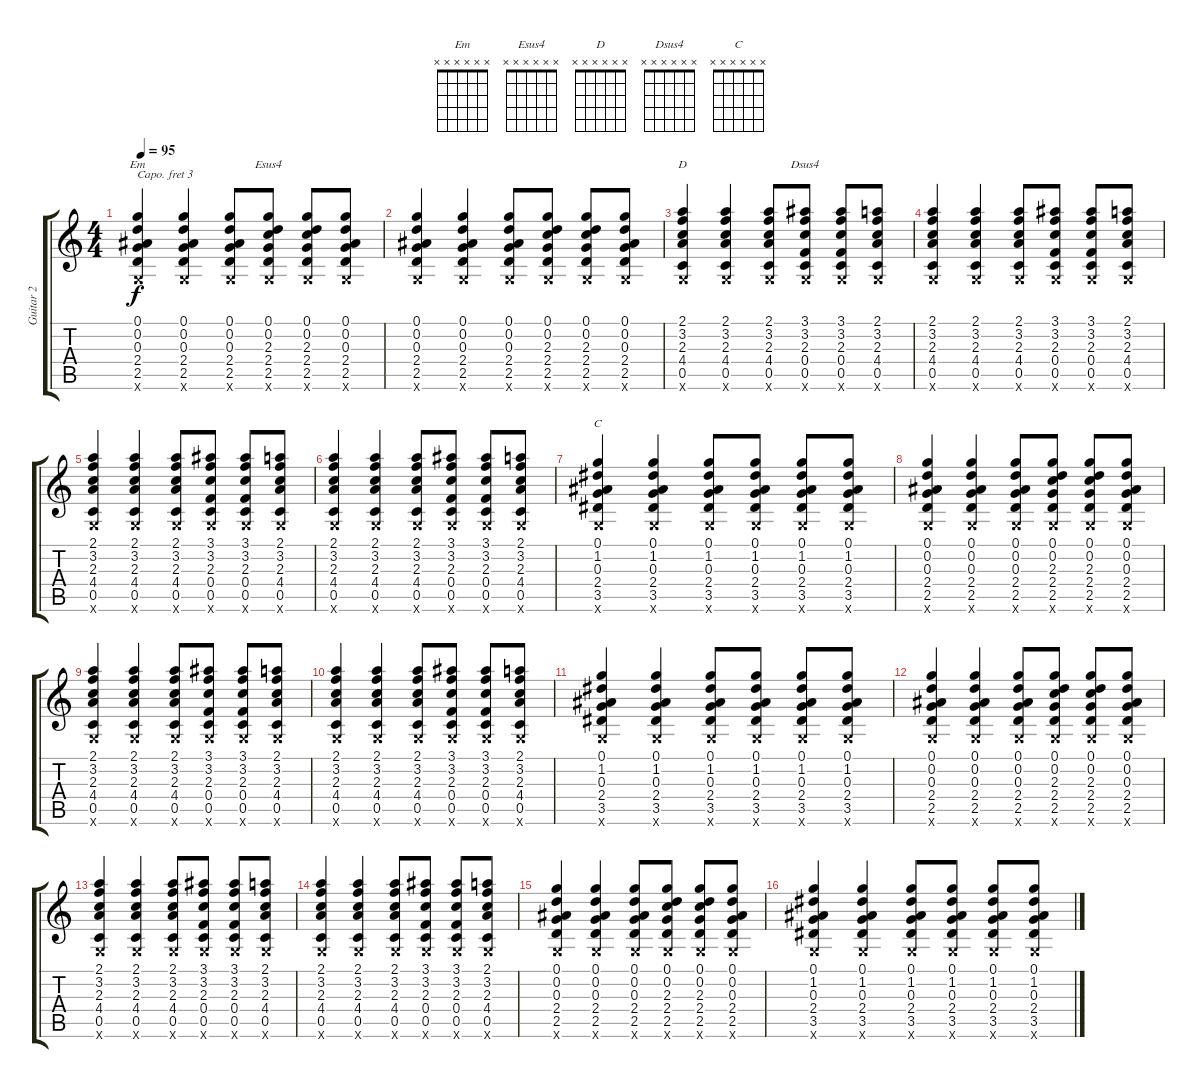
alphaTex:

\track ("Guitar 2" "Guitar 2") {instrument acousticguitarnylon}
\staff {score tabs}
\capo 3
\tuning (E4 B3 G3 D3 A2 E2) {hide}
\chord ("Em" x x x x x x) {firstfret 0}
\chord ("Esus4" x x x x x x) {firstfret 0}
\chord ("D" x x x x x x) {firstfret 0}
\chord ("Dsus4" x x x x x x) {firstfret 0}
\chord ("C" x x x x x x) {firstfret 0}
\ts (4 4)
\tempo 95
\clef g2
\ks c
(0.1 0.2 0.3 2.4 2.5 0.6{x}).4{ch "Em" dy f} (0.1 0.2 0.3 2.4 2.5 0.6{x}).4 (0.1 0.2 0.3 2.4 2.5 0.6{x}).8 (0.1 0.2 2.3 2.4 2.5 0.6{x}).8{ch "Esus4"} (0.1 0.2 2.3 2.4 2.5 0.6{x}).8 (0.1 0.2 0.3 2.4 2.5 0.6{x}).8 |
(0.1 0.2 0.3 2.4 2.5 0.6{x}).4 (0.1 0.2 0.3 2.4 2.5 0.6{x}).4 (0.1 0.2 0.3 2.4 2.5 0.6{x}).8 (0.1 0.2 2.3 2.4 2.5 0.6{x}).8 (0.1 0.2 2.3 2.4 2.5 0.6{x}).8 (0.1 0.2 0.3 2.4 2.5 0.6{x}).8 |
(2.1 3.2 2.3 4.4 0.5 0.6{x}).4{ch "D"} (2.1 3.2 2.3 4.4 0.5 0.6{x}).4 (2.1 3.2 2.3 4.4 0.5 0.6{x}).8 (3.1 3.2 2.3 0.4 0.5 0.6{x}).8{ch "Dsus4"} (3.1 3.2 2.3 0.4 0.5 0.6{x}).8 (2.1 3.2 2.3 4.4 0.5 0.6{x}).8 |
(2.1 3.2 2.3 4.4 0.5 0.6{x}).4 (2.1 3.2 2.3 4.4 0.5 0.6{x}).4 (2.1 3.2 2.3 4.4 0.5 0.6{x}).8 (3.1 3.2 2.3 0.4 0.5 0.6{x}).8 (3.1 3.2 2.3 0.4 0.5 0.6{x}).8 (2.1 3.2 2.3 4.4 0.5 0.6{x}).8 |
(2.1 3.2 2.3 4.4 0.5 0.6{x}).4 (2.1 3.2 2.3 4.4 0.5 0.6{x}).4 (2.1 3.2 2.3 4.4 0.5 0.6{x}).8 (3.1 3.2 2.3 0.4 0.5 0.6{x}).8 (3.1 3.2 2.3 0.4 0.5 0.6{x}).8 (2.1 3.2 2.3 4.4 0.5 0.6{x}).8 |
(2.1 3.2 2.3 4.4 0.5 0.6{x}).4 (2.1 3.2 2.3 4.4 0.5 0.6{x}).4 (2.1 3.2 2.3 4.4 0.5 0.6{x}).8 (3.1 3.2 2.3 0.4 0.5 0.6{x}).8 (3.1 3.2 2.3 0.4 0.5 0.6{x}).8 (2.1 3.2 2.3 4.4 0.5 0.6{x}).8 |
(0.1 1.2 0.3 2.4 3.5 0.6{x}).4{ch "C"} (0.1 1.2 0.3 2.4 3.5 0.6{x}).4 (0.1 1.2 0.3 2.4 3.5 0.6{x}).8 (0.1 1.2 0.3 2.4 3.5 0.6{x}).8 (0.1 1.2 0.3 2.4 3.5 0.6{x}).8 (0.1 1.2 0.3 2.4 3.5 0.6{x}).8 |
(0.1 0.2 0.3 2.4 2.5 0.6{x}).4 (0.1 0.2 0.3 2.4 2.5 0.6{x}).4 (0.1 0.2 0.3 2.4 2.5 0.6{x}).8 (0.1 0.2 2.3 2.4 2.5 0.6{x}).8 (0.1 0.2 2.3 2.4 2.5 0.6{x}).8 (0.1 0.2 0.3 2.4 2.5 0.6{x}).8 |
(2.1 3.2 2.3 4.4 0.5 0.6{x}).4 (2.1 3.2 2.3 4.4 0.5 0.6{x}).4 (2.1 3.2 2.3 4.4 0.5 0.6{x}).8 (3.1 3.2 2.3 0.4 0.5 0.6{x}).8 (3.1 3.2 2.3 0.4 0.5 0.6{x}).8 (2.1 3.2 2.3 4.4 0.5 0.6{x}).8 |
(2.1 3.2 2.3 4.4 0.5 0.6{x}).4 (2.1 3.2 2.3 4.4 0.5 0.6{x}).4 (2.1 3.2 2.3 4.4 0.5 0.6{x}).8 (3.1 3.2 2.3 0.4 0.5 0.6{x}).8 (3.1 3.2 2.3 0.4 0.5 0.6{x}).8 (2.1 3.2 2.3 4.4 0.5 0.6{x}).8 |
(0.1 1.2 0.3 2.4 3.5 0.6{x}).4 (0.1 1.2 0.3 2.4 3.5 0.6{x}).4 (0.1 1.2 0.3 2.4 3.5 0.6{x}).8 (0.1 1.2 0.3 2.4 3.5 0.6{x}).8 (0.1 1.2 0.3 2.4 3.5 0.6{x}).8 (0.1 1.2 0.3 2.4 3.5 0.6{x}).8 |
(0.1 0.2 0.3 2.4 2.5 0.6{x}).4 (0.1 0.2 0.3 2.4 2.5 0.6{x}).4 (0.1 0.2 0.3 2.4 2.5 0.6{x}).8 (0.1 0.2 2.3 2.4 2.5 0.6{x}).8 (0.1 0.2 2.3 2.4 2.5 0.6{x}).8 (0.1 0.2 0.3 2.4 2.5 0.6{x}).8 |
(2.1 3.2 2.3 4.4 0.5 0.6{x}).4 (2.1 3.2 2.3 4.4 0.5 0.6{x}).4 (2.1 3.2 2.3 4.4 0.5 0.6{x}).8 (3.1 3.2 2.3 0.4 0.5 0.6{x}).8 (3.1 3.2 2.3 0.4 0.5 0.6{x}).8 (2.1 3.2 2.3 4.4 0.5 0.6{x}).8 |
(2.1 3.2 2.3 4.4 0.5 0.6{x}).4 (2.1 3.2 2.3 4.4 0.5 0.6{x}).4 (2.1 3.2 2.3 4.4 0.5 0.6{x}).8 (3.1 3.2 2.3 0.4 0.5 0.6{x}).8 (3.1 3.2 2.3 0.4 0.5 0.6{x}).8 (2.1 3.2 2.3 4.4 0.5 0.6{x}).8 |
(0.1 0.2 0.3 2.4 2.5 0.6{x}).4 (0.1 0.2 0.3 2.4 2.5 0.6{x}).4 (0.1 0.2 0.3 2.4 2.5 0.6{x}).8 (0.1 0.2 2.3 2.4 2.5 0.6{x}).8 (0.1 0.2 2.3 2.4 2.5 0.6{x}).8 (0.1 0.2 0.3 2.4 2.5 0.6{x}).8 |
(0.1 1.2 0.3 2.4 3.5 0.6{x}).4 (0.1 1.2 0.3 2.4 3.5 0.6{x}).4 (0.1 1.2 0.3 2.4 3.5 0.6{x}).8 (0.1 1.2 0.3 2.4 3.5 0.6{x}).8 (0.1 1.2 0.3 2.4 3.5 0.6{x}).8 (0.1 1.2 0.3 2.4 3.5 0.6{x}).8
